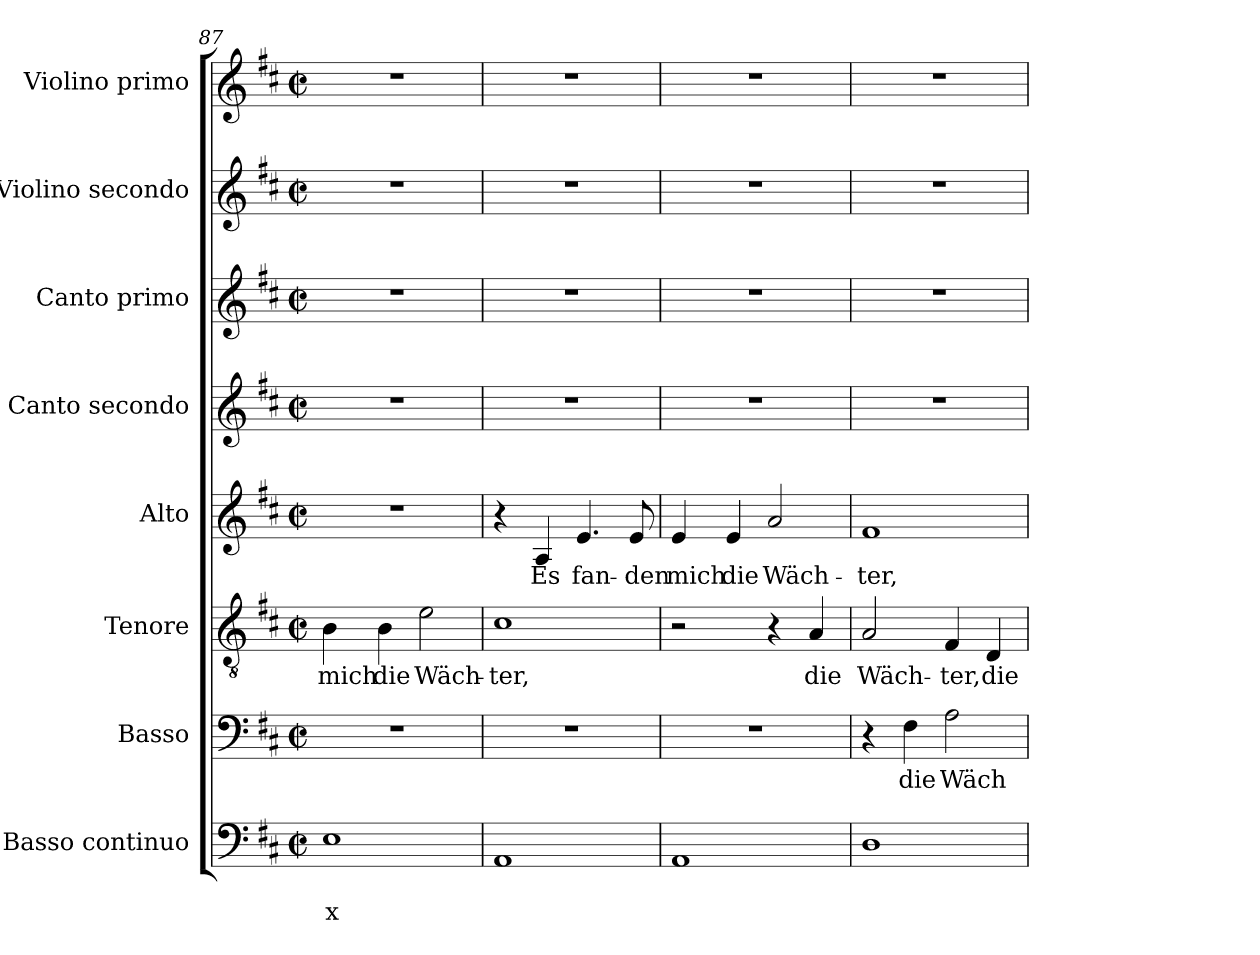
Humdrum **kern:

**kern	**text	**text	**kern	**text	**kern	**text	**kern	**text	**kern	**kern	**kern	**kern
*part8	*part8	*part8	*part7	*part7	*part6	*part6	*part5	*part5	*part4	*part3	*part2	*part1
*staff8	*staff8	*staff8	*staff7	*staff7	*staff6	*staff6	*staff5	*staff5	*staff4	*staff3	*staff2	*staff1
*I"Basso continuo	*	*	*I"Basso	*	*I"Tenore	*	*I"Alto	*	*I"Canto secondo	*I"Canto primo	*I"Violino secondo	*I"Violino primo
*I'BC	*	*	*I'B	*	*I'T	*	*I'A	*	*I'C2	*I'C1	*I'V2	*I'V1
*clefF4	*	*	*clefF4	*	*clefGv2	*	*clefG2	*	*clefG2	*clefG2	*clefG2	*clefG2
*k[f#c#]	*	*	*k[f#c#]	*	*k[f#c#]	*	*k[f#c#]	*	*k[f#c#]	*k[f#c#]	*k[f#c#]	*k[f#c#]
*D:	*	*	*D:	*	*D:	*	*D:	*	*D:	*D:	*D:	*D:
*M2/2	*	*	*M2/2	*	*M2/2	*	*M2/2	*	*M2/2	*M2/2	*M2/2	*M2/2
*met(c|)	*	*	*met(c|)	*	*met(c|)	*	*met(c|)	*	*met(c|)	*met(c|)	*met(c|)	*met(c|)
=87	=87	=87	=87	=87	=87	=87	=87	=87	=87	=87	=87	=87
!	!	!LO:LY:b	!	!	!	!LO:LY:b	!	!	!	!	!	!
1E	.	x	1r	.	4B\	mich	1r	.	1r	1r	1r	1r
!	!	!	!	!	!	!LO:LY:b	!	!	!	!	!	!
.	.	.	.	.	4B\	die	.	.	.	.	.	.
!	!	!	!	!	!	!LO:LY:b	!	!	!	!	!	!
.	.	.	.	.	2e\	Wäch-	.	.	.	.	.	.
=88	=88	=88	=88	=88	=88	=88	=88	=88	=88	=88	=88	=88
!	!	!	!	!	!	!LO:LY:b	!	!	!	!	!	!
1AA	.	.	1r	.	1c#	-ter,	4r	.	1r	1r	1r	1r
!	!	!	!	!	!	!	!	!LO:LY:b	!	!	!	!
.	.	.	.	.	.	.	4A/	Es	.	.	.	.
!	!	!	!	!	!	!	!	!LO:LY:b	!	!	!	!
.	.	.	.	.	.	.	4.e/	fan-	.	.	.	.
!	!	!	!	!	!	!	!	!LO:LY:b	!	!	!	!
.	.	.	.	.	.	.	8e/	-den	.	.	.	.
=89	=89	=89	=89	=89	=89	=89	=89	=89	=89	=89	=89	=89
!	!	!	!	!	!	!	!	!LO:LY:b	!	!	!	!
1AA	.	.	1r	.	2r	.	4e/	mich	1r	1r	1r	1r
!	!	!	!	!	!	!	!	!LO:LY:b	!	!	!	!
.	.	.	.	.	.	.	4e/	die	.	.	.	.
!	!	!	!	!	!	!	!	!LO:LY:b	!	!	!	!
.	.	.	.	.	4r	.	2a/	Wäch-	.	.	.	.
!	!	!	!	!	!	!LO:LY:b	!	!	!	!	!	!
.	.	.	.	.	4A/	die	.	.	.	.	.	.
=90	=90	=90	=90	=90	=90	=90	=90	=90	=90	=90	=90	=90
!	!	!	!	!	!	!LO:LY:b	!	!LO:LY:b	!	!	!	!
1D	.	.	4r	.	2A/	Wäch-	1f#	-ter,	1r	1r	1r	1r
!	!	!	!	!LO:LY:b	!	!	!	!	!	!	!	!
.	.	.	4F#\	die	.	.	.	.	.	.	.	.
!	!	!	!	!LO:LY:b	!	!LO:LY:b	!	!	!	!	!	!
.	.	.	2A\	Wäch-	4F#/	-ter,	.	.	.	.	.	.
!	!	!	!	!	!	!LO:LY:b	!	!	!	!	!	!
.	.	.	.	.	4D/	die	.	.	.	.	.	.
=	=	=	=	=	=	=	=	=	=	=	=	=
*-	*-	*-	*-	*-	*-	*-	*-	*-	*-	*-	*-	*-
